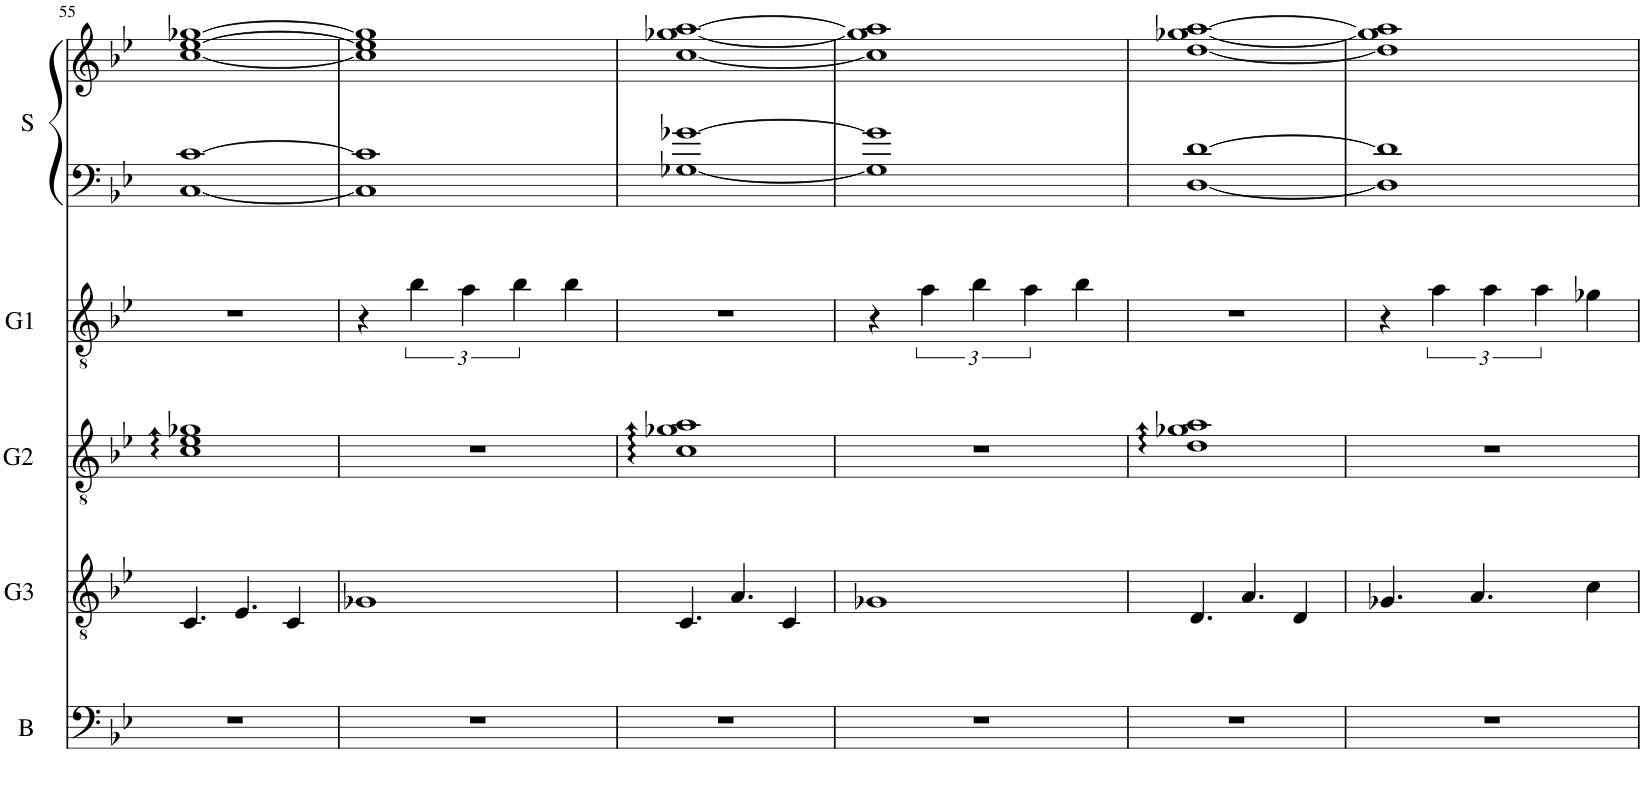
**kern	**kern	**kern	**kern	**kern	**kern
*part5	*part4	*part3	*part2	*part1	*part1
*staff6	*staff5	*staff4	*staff3	*staff2	*staff1
*I"Bass (D standard)	*I"Guitar 3 (D standard)	*I"Guitar 2 (D standard)	*I"Guitar 1 (D standard)	*I"Synth	*
*I'B	*I'G3	*I'G2	*I'G1	*I'S	*
!!LO:PB:g=z
*clefF4	*clefGv2	*clefGv2	*clefGv2	*clefF4	*clefG2
*Trd7c12	*	*	*	*	*
*k[b-e-]	*k[b-e-]	*k[b-e-]	*k[b-e-]	*k[b-e-]	*k[b-e-]
*M4/4	*M4/4	*M4/4	*M4/4	*M4/4	*M4/4
=55	=55	=55	=55	=55	=55
1r	4.C/	1c 1e- 1g-X	1r	[1C [1c	[1cc [1ee- [1gg-X
.	4.E-/	.	.	.	.
.	4C/	.	.	.	.
=56	=56	=56	=56	=56	=56
1r	1G-X	1r	4r	1C] 1c]	1cc] 1ee-] 1gg-]
.	.	.	6b-\	.	.
.	.	.	6a\	.	.
.	.	.	6b-\	.	.
.	.	.	4b-\	.	.
=57	=57	=57	=57	=57	=57
1r	4.C/	1c 1g-X 1a	1r	[1G-X [1g-X	[1cc [1gg-X [1aa
.	4.A/	.	.	.	.
.	4C/	.	.	.	.
=58	=58	=58	=58	=58	=58
1r	1G-X	1r	4r	1G-] 1g-]	1cc] 1gg-] 1aa]
.	.	.	6a\	.	.
.	.	.	6b-\	.	.
.	.	.	6a\	.	.
.	.	.	4b-\	.	.
=59	=59	=59	=59	=59	=59
1r	4.D/	1d 1g-X 1a	1r	[1D [1d	[1dd [1gg-X [1aa
.	4.A/	.	.	.	.
.	4D/	.	.	.	.
=60	=60	=60	=60	=60	=60
1r	4.G-X/	1r	4r	1D] 1d]	1dd] 1gg-] 1aa]
.	.	.	6a\	.	.
.	4.A/	.	.	.	.
.	.	.	6a\	.	.
.	.	.	6a\	.	.
.	4c\	.	4g-X\	.	.
=	=	=	=	=	=
*-	*-	*-	*-	*-	*-
